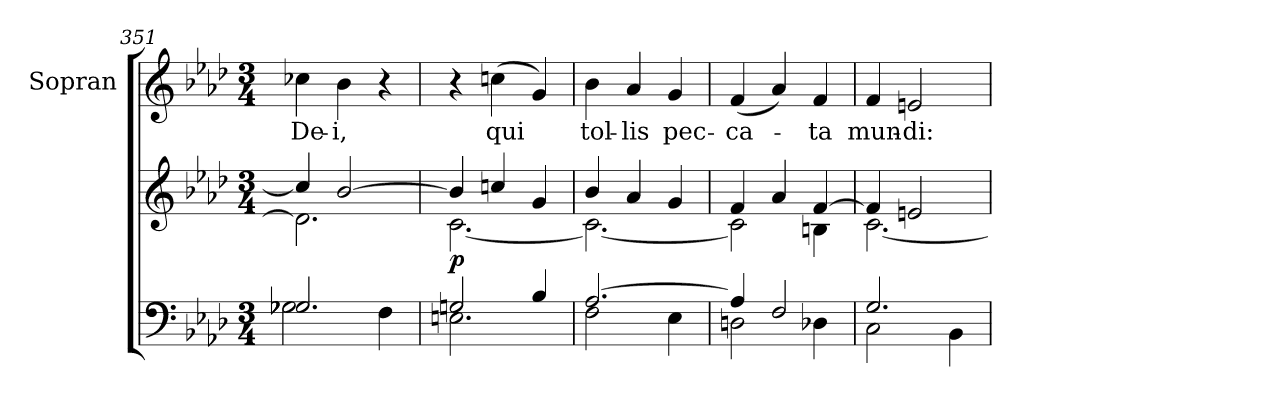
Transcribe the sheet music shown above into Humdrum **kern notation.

**kern	**kern	**dynam	**kern	**text
*part2	*part2	*part2	*part1	*part1
*staff3	*staff2	*staff2/3	*staff1	*staff1
*	*	*	*I"Sopran	*
*	*	*	*I'S.	*
*clefF4	*clefG2	*	*clefG2	*
*k[b-e-a-d-]	*k[b-e-a-d-]	*	*k[b-e-a-d-]	*
*A-:	*A-:	*	*A-:	*
*M3/4	*M3/4	*	*M3/4	*
=351	=351	=351	=351	=351
*^	*^	*	*	*
!	!	!	!	!	!	!LO:LY:b
2.G-X/	2G-\	4cc-/]	2.d-\]	.	4cc-X\	De-
!	!	!	!	!	!	!LO:LY:b
.	.	[>2b-/	.	.	4b-\	-i,
.	4F\	.	.	.	4r	.
=352	=352	=352	=352	=352	=352	=352
!	!	!	!	!LO:DY:b	!	!
2Gn/	2.En\	4b-/]	[<2.c\	p	4r	.
!	!	!	!	!	!	!LO:LY:b
.	.	4ccn/	.	.	(>4ccn\	qui
4B-/	.	4g/	.	.	4g/)	.
!!LO:LB:g=z
=353	=353	=353	=353	=353	=353	=353
!	!	!	!	!	!	!LO:LY:b
[>2.A-/	2F\	4b-/	2.c\_	.	4b-\	tol-
!	!	!	!	!	!	!LO:LY:b
.	.	4a-/	.	.	4a-/	-lis
!	!	!	!	!	!	!LO:LY:b
.	4E-\	4g/	.	.	4g/	pec-
=354	=354	=354	=354	=354	=354	=354
!	!	!	!	!	!	!LO:LY:b
4A-/]	2Dn\	4f/	2c\]	.	(<4f/	-ca-
2F/	.	4a-/	.	.	4a-/)	.
!	!	!	!	!	!	!LO:LY:b
.	4D-X\	[>4f/	4Bn\	.	4f/	-ta
=355	=355	=355	=355	=355	=355	=355
!	!	!	!	!	!	!LO:LY:b
2.G/	2C\	4f/]	[<2.c\	.	4f/	mun-
!	!	!	!	!	!	!LO:LY:b
.	.	2en/	.	.	2en/	-di:
.	4BB-\	.	.	.	.	.
*v	*v	*	*	*	*	*
*	*v	*v	*	*	*
=	=	=	=	=
*-	*-	*-	*-	*-
